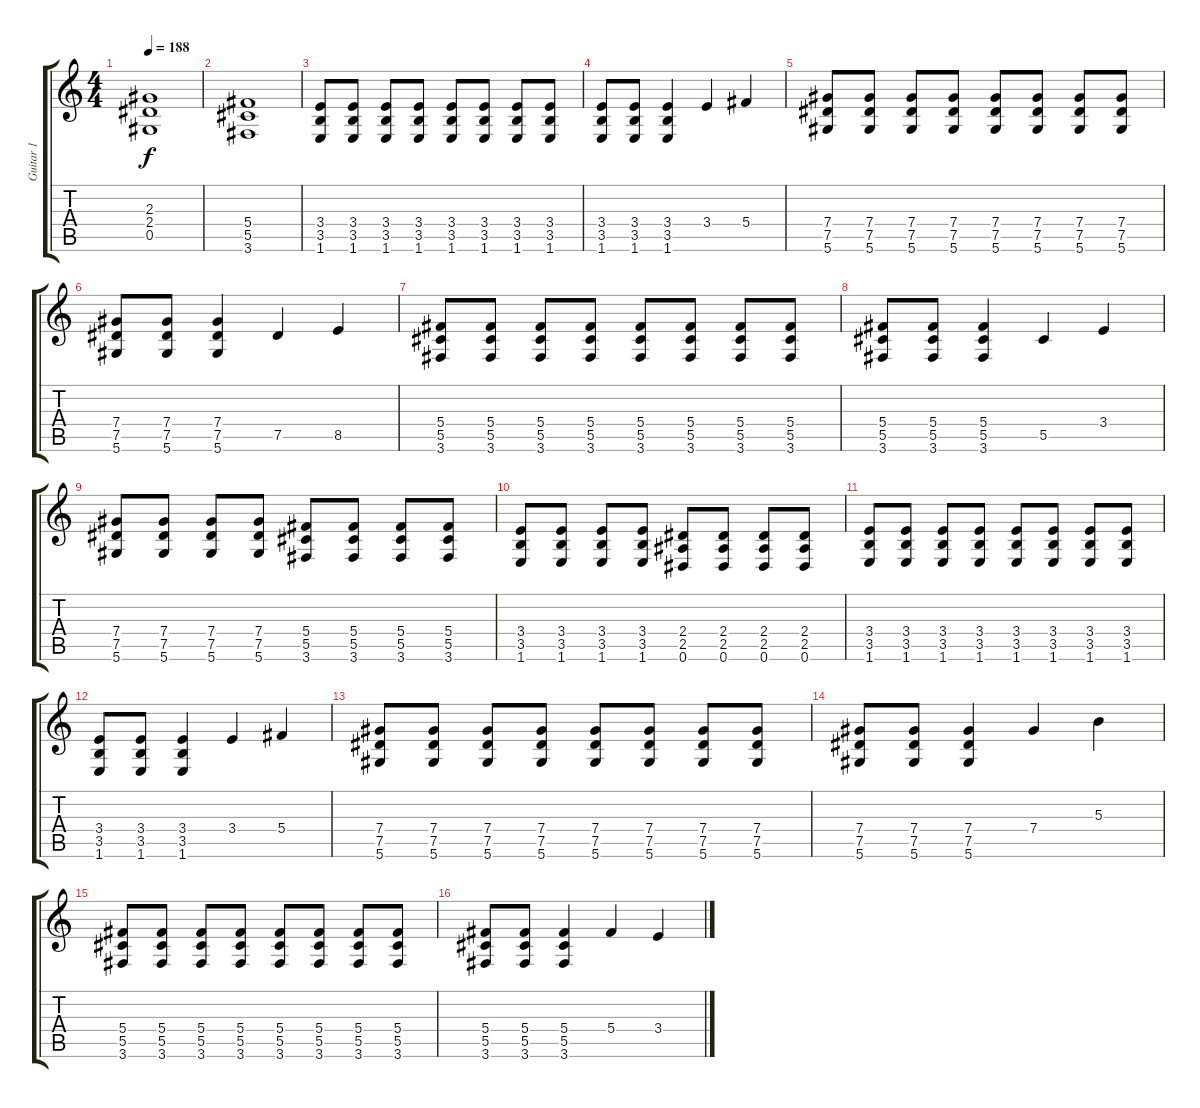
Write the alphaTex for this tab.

\track ("Guitar 1" "Guitar 1") {instrument distortionguitar}
\staff {score tabs}
\tuning (Eb4 Bb3 Gb3 Db3 Ab2 Eb2) {hide}
\ts (4 4)
\tempo 188
\clef g2
\ks c
(2.3 2.4 0.5).1{dy f} |
(5.4 5.5 3.6).1 |
(3.4 3.5 1.6).8 (3.4 3.5 1.6).8 (3.4 3.5 1.6).8 (3.4 3.5 1.6).8 (3.4 3.5 1.6).8 (3.4 3.5 1.6).8 (3.4 3.5 1.6).8 (3.4 3.5 1.6).8 |
(3.4 3.5 1.6).8 (3.4 3.5 1.6).8 (3.4 3.5 1.6).4 3.4.4 5.4.4 |
(7.4 7.5 5.6).8 (7.4 7.5 5.6).8 (7.4 7.5 5.6).8 (7.4 7.5 5.6).8 (7.4 7.5 5.6).8 (7.4 7.5 5.6).8 (7.4 7.5 5.6).8 (7.4 7.5 5.6).8 |
(7.4 7.5 5.6).8 (7.4 7.5 5.6).8 (7.4 7.5 5.6).4 7.5.4 8.5.4 |
(5.4 5.5 3.6).8 (5.4 5.5 3.6).8 (5.4 5.5 3.6).8 (5.4 5.5 3.6).8 (5.4 5.5 3.6).8 (5.4 5.5 3.6).8 (5.4 5.5 3.6).8 (5.4 5.5 3.6).8 |
(5.4 5.5 3.6).8 (5.4 5.5 3.6).8 (5.4 5.5 3.6).4 5.5.4 3.4.4 |
(7.4 7.5 5.6).8 (7.4 7.5 5.6).8 (7.4 7.5 5.6).8 (7.4 7.5 5.6).8 (5.4 5.5 3.6).8 (5.4 5.5 3.6).8 (5.4 5.5 3.6).8 (5.4 5.5 3.6).8 |
(3.4 3.5 1.6).8 (3.4 3.5 1.6).8 (3.4 3.5 1.6).8 (3.4 3.5 1.6).8 (2.4 2.5 0.6).8 (2.4 2.5 0.6).8 (2.4 2.5 0.6).8 (2.4 2.5 0.6).8 |
(3.4 3.5 1.6).8 (3.4 3.5 1.6).8 (3.4 3.5 1.6).8 (3.4 3.5 1.6).8 (3.4 3.5 1.6).8 (3.4 3.5 1.6).8 (3.4 3.5 1.6).8 (3.4 3.5 1.6).8 |
(3.4 3.5 1.6).8 (3.4 3.5 1.6).8 (3.4 3.5 1.6).4 3.4.4 5.4.4 |
(7.4 7.5 5.6).8 (7.4 7.5 5.6).8 (7.4 7.5 5.6).8 (7.4 7.5 5.6).8 (7.4 7.5 5.6).8 (7.4 7.5 5.6).8 (7.4 7.5 5.6).8 (7.4 7.5 5.6).8 |
(7.4 7.5 5.6).8 (7.4 7.5 5.6).8 (7.4 7.5 5.6).4 7.4.4 5.3.4 |
(5.4 5.5 3.6).8 (5.4 5.5 3.6).8 (5.4 5.5 3.6).8 (5.4 5.5 3.6).8 (5.4 5.5 3.6).8 (5.4 5.5 3.6).8 (5.4 5.5 3.6).8 (5.4 5.5 3.6).8 |
(5.4 5.5 3.6).8 (5.4 5.5 3.6).8 (5.4 5.5 3.6).4 5.4.4 3.4.4
